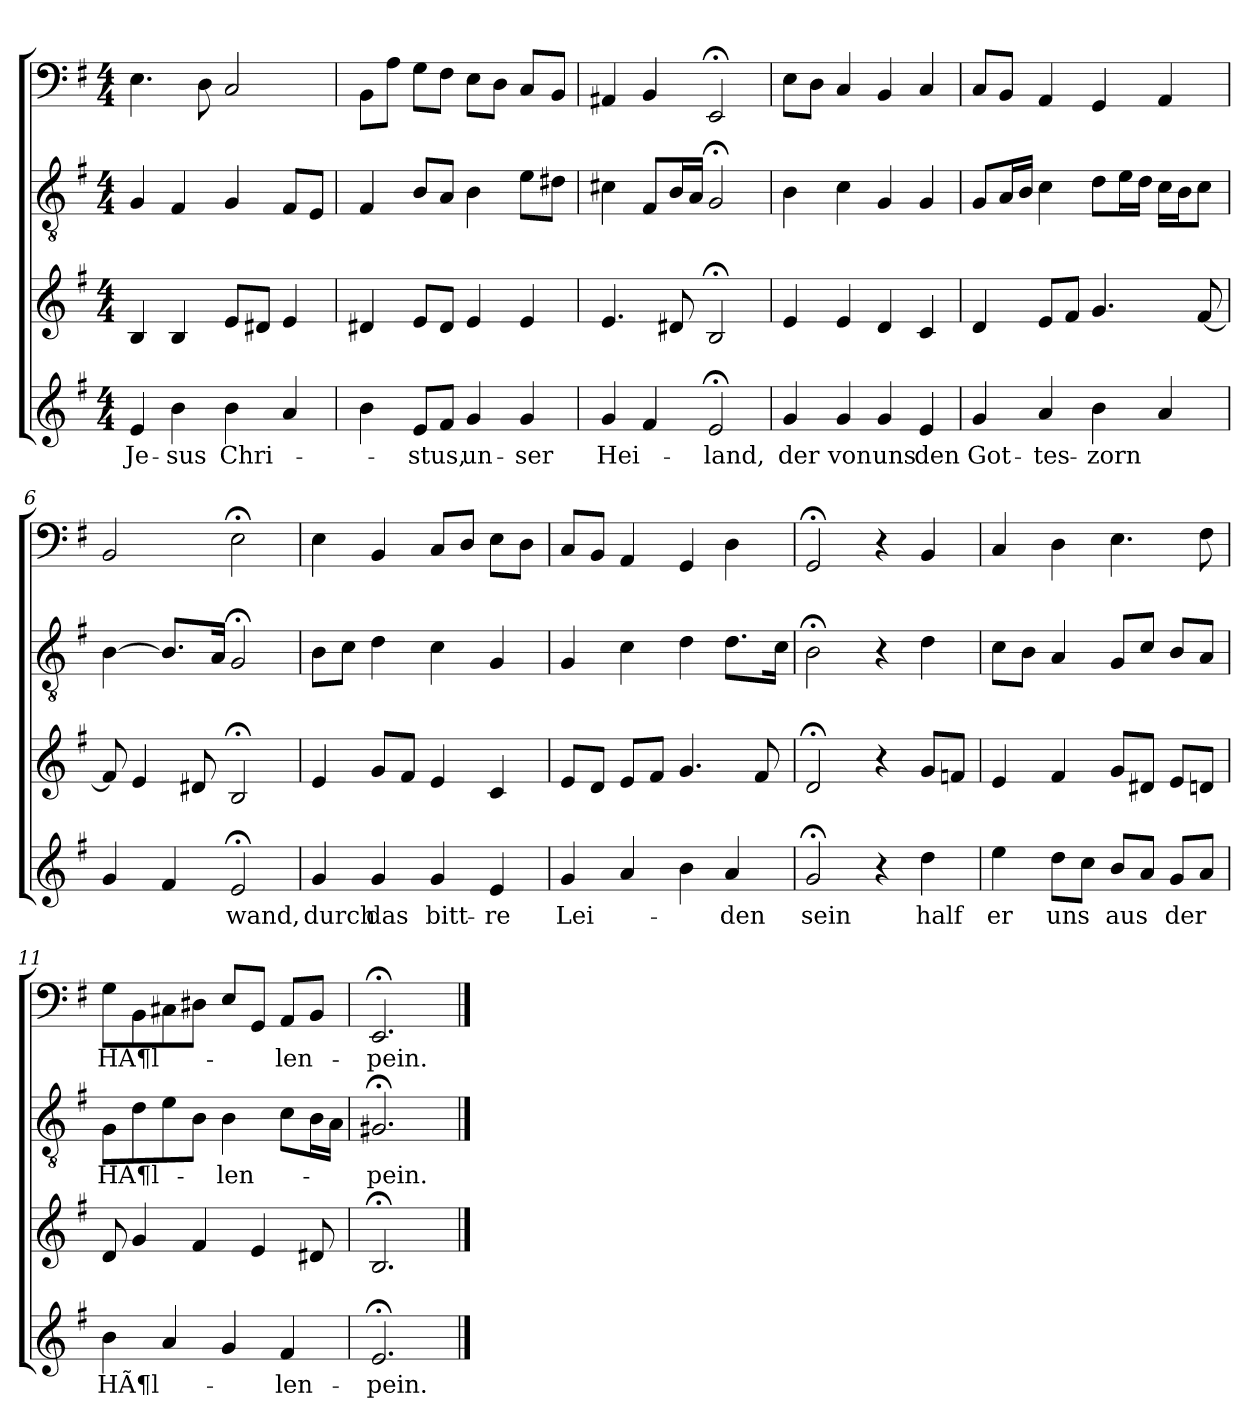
**kern	**text	**kern	**kern	**text	**kern	**text
*part4	*part4	*part3	*part2	*part2	*part1	*part1
*staff4	*staff4	*staff3	*staff2	*staff2	*staff1	*staff1
*clefG2	*	*clefG2	*clefGv2	*	*clefF4	*
*k[f#]	*	*k[f#]	*k[f#]	*	*k[f#]	*
*e:	*	*e:	*e:	*	*e:	*
*M4/4	*	*M4/4	*M4/4	*	*M4/4	*
=1	=1	=1	=1	=1	=1	=1
4e	Je-	4B	4G	.	4.E	.
4b	-sus	4B	4F#	.	.	.
.	.	.	.	.	8D	.
4b	Chri-	8eL	4G	.	2C	.
.	.	8d#XJ	.	.	.	.
4a	.	4e	8F#L	.	.	.
.	.	.	8EJ	.	.	.
=2	=2	=2	=2	=2	=2	=2
4b	.	4d#X	4F#	.	8BBL	.
.	.	.	.	.	8AJ	.
8eL	-stus,	8eL	8BL	.	8GL	.
8f#J	.	8d#J	8AJ	.	8F#J	.
4g	un-	4e	4B	.	8EL	.
.	.	.	.	.	8DJ	.
4g	-ser	4e	8eL	.	8CL	.
.	.	.	8d#XJ	.	8BBJ	.
=3	=3	=3	=3	=3	=3	=3
4g	Hei-	4.e	4c#X	.	4AA#X	.
4f#	.	.	8F#L	.	4BB	.
.	.	8d#X	16BL	.	.	.
.	.	.	16AJJ	.	.	.
2e;<	-land,	2B;<	2G;<	.	2EE;<	.
=4	=4	=4	=4	=4	=4	=4
4g	der	4e	4B	.	8EL	.
.	.	.	.	.	8DJ	.
4g	von	4e	4c	.	4C	.
4g	uns	4d	4G	.	4BB	.
4e	den	4c	4G	.	4C	.
=5	=5	=5	=5	=5	=5	=5
4g	Got-	4d	8GL	.	8CL	.
.	.	.	16AL	.	8BBJ	.
.	.	.	16BJJ	.	.	.
4a	-tes-	8eL	4c	.	4AA	.
.	.	8f#J	.	.	.	.
4b	-zorn	4.g	8dL	.	4GG	.
.	.	.	16eL	.	.	.
.	.	.	16dJJ	.	.	.
4a	.	.	16cLL	.	4AA	.
.	.	.	16BJ	.	.	.
.	.	[8f#	8cJ	.	.	.
=6	=6	=6	=6	=6	=6	=6
4g	.	8f#]	[4B	.	2BB	.
.	.	4e	.	.	.	.
4f#	.	.	8.BL]	.	.	.
.	.	8d#X	.	.	.	.
.	.	.	16AJk	.	.	.
2e;<	wand,	2B;<	2G;<	.	2E;<	.
=7	=7	=7	=7	=7	=7	=7
4g	durch	4e	8BL	.	4E	.
.	.	.	8cJ	.	.	.
4g	das	8gL	4d	.	4BB	.
.	.	8f#J	.	.	.	.
4g	bitt-	4e	4c	.	8CL	.
.	.	.	.	.	8DJ	.
4e	-re	4c	4G	.	8EL	.
.	.	.	.	.	8DJ	.
=8	=8	=8	=8	=8	=8	=8
4g	Lei-	8eL	4G	.	8CL	.
.	.	8dJ	.	.	8BBJ	.
4a	.	8eL	4c	.	4AA	.
.	.	8f#J	.	.	.	.
4b	.	4.g	4d	.	4GG	.
4a	-den	.	8.dL	.	4D	.
.	.	8f#	.	.	.	.
.	.	.	16cJk	.	.	.
=9	=9	=9	=9	=9	=9	=9
2g;<	sein	2d;<	2B;<	.	2GG;<	.
4r	.	4r	4r	.	4r	.
4dd	half	8gL	4d	.	4BB	.
.	.	8fnJ	.	.	.	.
=10	=10	=10	=10	=10	=10	=10
4ee	er	4e	8cL	.	4C	.
.	.	.	8BJ	.	.	.
8ddL	uns	4f#	4A	.	4D	.
8ccJ	.	.	.	.	.	.
8bL	aus	8gL	8GL	.	4.E	.
8aJ	.	8d#XJ	8cJ	.	.	.
8gL	der	8eL	8BL	.	.	.
8aJ	.	8dnJ	8AJ	.	8F#	.
=11	=11	=11	=11	=11	=11	=11
4b	HÃ¶l-	8d	8GL	HÃ¶l-	8GL	HÃ¶l-
.	.	4g	8d	.	8BB	.
4a	.	.	8e	.	8C#X	.
.	.	4f#	8BJ	.	8D#XJ	.
4g	.	.	4B	-len-	8EL	.
.	.	4e	.	.	8GGJ	.
4f#	-len-	.	8cL	.	8AAL	-len-
.	.	8d#X	16BL	.	8BBJ	.
.	.	.	16AJJ	.	.	.
=12	=12	=12	=12	=12	=12	=12
2.e;<	-pein.	2.B;<	2.G#X;<	-pein.	2.EE;<	-pein.
==	==	==	==	==	==	==
*-	*-	*-	*-	*-	*-	*-
